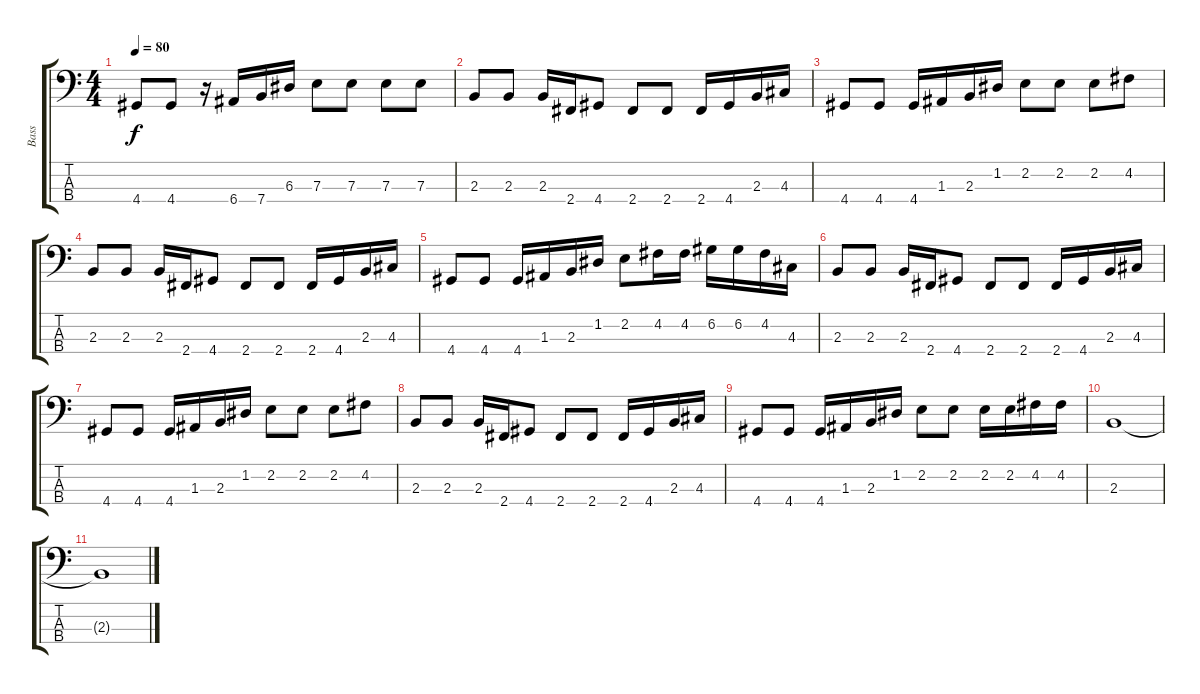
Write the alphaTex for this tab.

\track ("Bass" "Bass") {instrument acousticbass}
\staff {score tabs}
\tuning (G2 D2 A1 E1) {hide}
\ts (4 4)
\tempo 80
\clef f4
\ks c
4.4.8{dy f} 4.4.8 r.16 6.4.16 7.4.16 6.3.16 7.3.8 7.3.8 7.3.8 7.3.8 |
2.3.8 2.3.8 2.3.16 2.4.16 4.4.8 2.4.8 2.4.8 2.4.16 4.4.16 2.3.16 4.3.16 |
4.4.8 4.4.8 4.4.16 1.3.16 2.3.16 1.2.16 2.2.8 2.2.8 2.2.8 4.2.8 |
2.3.8 2.3.8 2.3.16 2.4.16 4.4.8 2.4.8 2.4.8 2.4.16 4.4.16 2.3.16 4.3.16 |
4.4.8 4.4.8 4.4.16 1.3.16 2.3.16 1.2.16 2.2.8 4.2.16 4.2.16 6.2.16 6.2.16 4.2.16 4.3.16 |
2.3.8 2.3.8 2.3.16 2.4.16 4.4.8 2.4.8 2.4.8 2.4.16 4.4.16 2.3.16 4.3.16 |
4.4.8 4.4.8 4.4.16 1.3.16 2.3.16 1.2.16 2.2.8 2.2.8 2.2.8 4.2.8 |
2.3.8 2.3.8 2.3.16 2.4.16 4.4.8 2.4.8 2.4.8 2.4.16 4.4.16 2.3.16 4.3.16 |
4.4.8 4.4.8 4.4.16 1.3.16 2.3.16 1.2.16 2.2.8 2.2.8 2.2.16 2.2.16 4.2.16 4.2.16 |
2.3.1 |
2.3{t}.1
